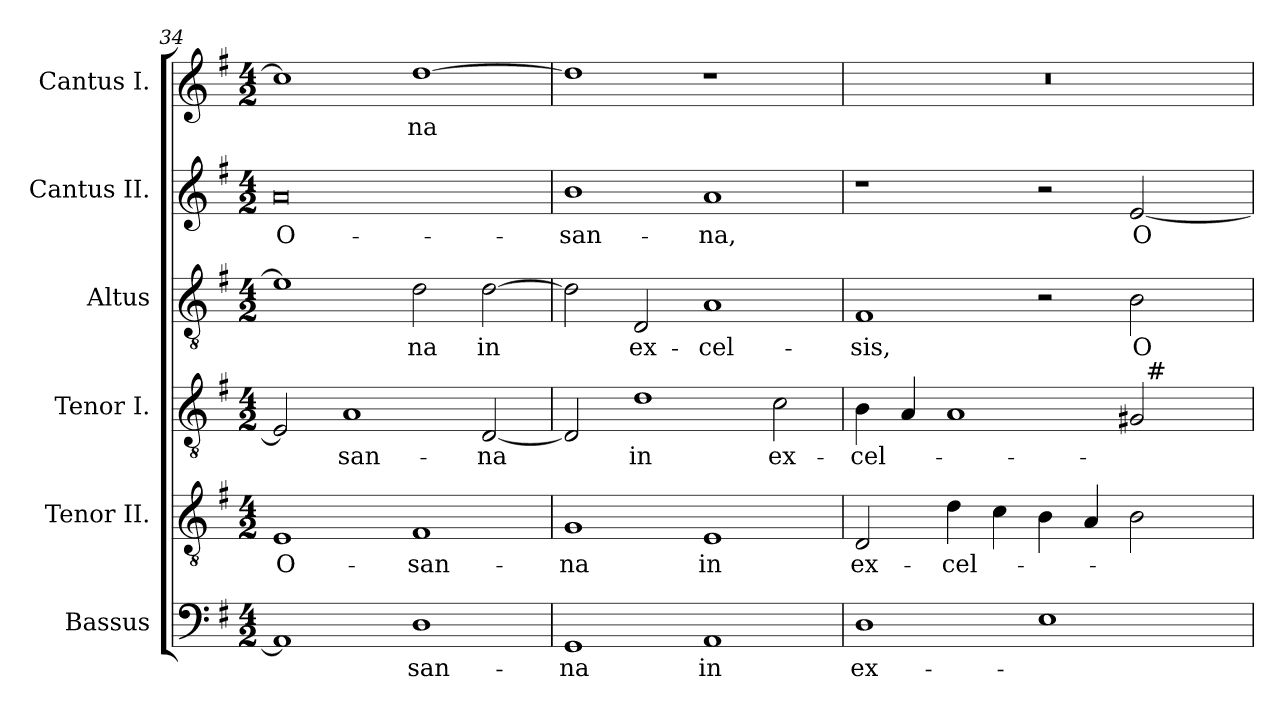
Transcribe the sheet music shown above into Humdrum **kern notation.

**kern	**text	**kern	**text	**kern	**text	**kern	**text	**kern	**text	**kern	**text
*part6	*part6	*part5	*part5	*part4	*part4	*part3	*part3	*part2	*part2	*part1	*part1
*staff6	*staff6	*staff5	*staff5	*staff4	*staff4	*staff3	*staff3	*staff2	*staff2	*staff1	*staff1
*I"Bassus	*	*I"Tenor II.	*	*I"Tenor I.	*	*I"Altus	*	*I"Cantus II.	*	*I"Cantus I.	*
*I'B.	*	*I'T. II.	*	*I'T. I.	*	*I'A.	*	*I'C. II	*	*I'C. I	*
*clefF4	*	*clefGv2	*	*clefGv2	*	*clefGv2	*	*clefG2	*	*clefG2	*
*	*	*ITrd7c12	*	*ITrd7c12	*	*ITrd7c12	*	*	*	*	*
*k[f#]	*	*k[f#]	*	*k[f#]	*	*k[f#]	*	*k[f#]	*	*k[f#]	*
*G:	*	*G:	*	*G:	*	*G:	*	*G:	*	*G:	*
*M4/2	*	*M4/2	*	*M4/2	*	*M4/2	*	*M4/2	*	*M4/2	*
=34	=34	=34	=34	=34	=34	=34	=34	=34	=34	=34	=34
!	!	!	!LO:LY:b:color=#000000	!	!	!	!	!	!	!	!
!	!	!	!	!	!	!	!	!	!LO:LY:b:color=#000000	!	!
1AAi]	.	1EEi	O-	2EEi/]	.	1Ei]	.	0ai	O-	1cc#i]	.
!	!	!	!	!	!LO:LY:b:color=#000000	!	!	!	!	!	!
.	.	.	.	1AAi	-san-	.	.	.	.	.	.
!	!LO:LY:b:color=#000000	!	!	!	!	!	!	!	!	!	!
!	!	!	!LO:LY:b:color=#000000	!	!	!	!	!	!	!	!
!	!	!	!	!	!	!	!LO:LY:b:color=#000000	!	!	!	!
!	!	!	!	!	!	!	!	!	!	!	!LO:LY:b:color=#000000
1Di	-san-	1FF#i	-san-	.	.	2Di\	-na	.	.	[1ddi	-na
!	!	!	!	!	!LO:LY:b:color=#000000	!	!	!	!	!	!
!	!	!	!	!	!	!	!LO:LY:b:color=#000000	!	!	!	!
.	.	.	.	[2DDi/	-na	[2Di\	in	.	.	.	.
!!LO:PB:g=z
=35	=35	=35	=35	=35	=35	=35	=35	=35	=35	=35	=35
!	!LO:LY:b:color=#000000	!	!	!	!	!	!	!	!	!	!
!	!	!	!LO:LY:b:color=#000000	!	!	!	!	!	!	!	!
!	!	!	!	!	!	!	!	!	!LO:LY:b:color=#000000	!	!
1GGi	-na	1GGi	-na	2DDi/]	.	2Di\]	.	1bi	-san-	1ddi]	.
!	!	!	!	!	!LO:LY:b:color=#000000	!	!	!	!	!	!
!	!	!	!	!	!	!	!LO:LY:b:color=#000000	!	!	!	!
.	.	.	.	1Di	in	2DDi/	ex-	.	.	.	.
!	!LO:LY:b:color=#000000	!	!	!	!	!	!	!	!	!	!
!	!	!	!LO:LY:b:color=#000000	!	!	!	!	!	!	!	!
!	!	!	!	!	!	!	!LO:LY:b:color=#000000	!	!	!	!
!	!	!	!	!	!	!	!	!	!LO:LY:b:color=#000000	!	!
1AAi	in	1EEi	in	.	.	1AAi	-cel-	1ai	-na,	1r	.
!	!	!	!	!	!LO:LY:b:color=#000000	!	!	!	!	!	!
.	.	.	.	2Ci\	ex-	.	.	.	.	.	.
=36	=36	=36	=36	=36	=36	=36	=36	=36	=36	=36	=36
!	!LO:LY:b:color=#000000	!	!	!	!	!	!	!	!	!	!
!	!	!	!LO:LY:b:color=#000000	!	!	!	!	!	!	!	!
!	!	!	!	!	!LO:LY:b:color=#000000	!	!	!	!	!	!
!	!	!	!	!	!	!	!LO:LY:b:color=#000000	!	!	!LO:N:vis=1	!
*	*	*	*	*^	*	*	*	*	*	*	*
1Di	ex-	2DDi/	ex-	4BBi\	1ryy	-cel-	1FF#i	-sis,	1r	.	0r	.
.	.	.	.	4AAi/	.	.	.	.	.	.	.	.
!	!	!	!LO:LY:b:color=#000000	!	!	!	!	!	!	!	!	!
.	.	4Di\	-cel-	1AAi	.	.	.	.	.	.	.	.
.	.	4Ci\	.	.	.	.	.	.	.	.	.	.
1Ei	.	4BBi\	.	.	2ryy	.	2r	.	2r	.	.	.
.	.	4AAi/	.	.	.	.	.	.	.	.	.	.
!	!	!	!	!	!	!	!	!LO:LY:b:color=#000000	!	!	!	!
!	!	!	!	!	!	!	!	!	!	!LO:LY:b:color=#000000	!	!
.	.	2BBi\	.	2GG#i/	32ryy	.	2BBi\	O-	[2ei/	O-	.	.
.	.	.	.	.	256ryy	.	.	.	.	.	.	.
!	!	!	!	!	!LO:TX:a:t=#	!	!	!	!	!	!	!
.	.	.	.	.	4ryy	.	.	.	.	.	.	.
.	.	.	.	.	8ryy	.	.	.	.	.	.	.
.	.	.	.	.	16ryy	.	.	.	.	.	.	.
.	.	.	.	.	64..ryy	.	.	.	.	.	.	.
*	*	*	*	*v	*v	*	*	*	*	*	*	*
=	=	=	=	=	=	=	=	=	=	=	=
*-	*-	*-	*-	*-	*-	*-	*-	*-	*-	*-	*-
